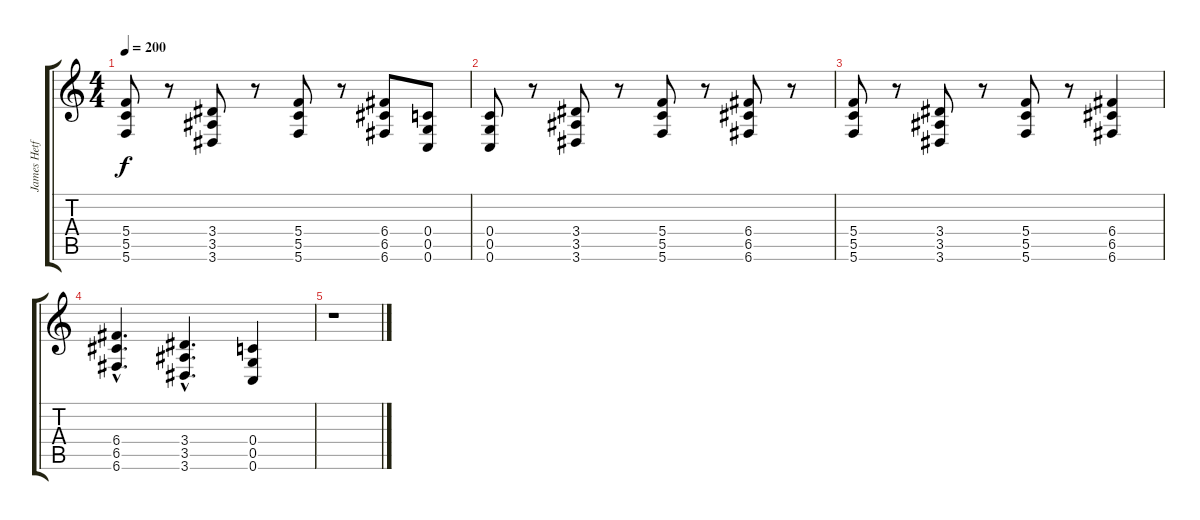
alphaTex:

\track ("James Hetfield" "James Hetf") {instrument distortionguitar}
\staff {score tabs}
\tuning (D4 A3 F3 C3 G2 C2) {hide}
\ts (4 4)
\tempo 200
\clef g2
\ks c
(5.4 5.5 5.6).8{dy f} r.8 (3.4 3.5 3.6).8 r.8 (5.4 5.5 5.6).8 r.8 (6.4 6.5 6.6).8 (0.4 0.5 0.6).8 |
(0.4 0.5 0.6).8 r.8 (3.4 3.5 3.6).8 r.8 (5.4 5.5 5.6).8 r.8 (6.4 6.5 6.6).8 r.8 |
(5.4 5.5 5.6).8 r.8 (3.4 3.5 3.6).8 r.8 (5.4 5.5 5.6).8 r.8 (6.4 6.5 6.6).4 |
(6.4{hac} 6.5{hac} 6.6{hac}).4{d} (3.4{hac} 3.5{hac} 3.6{hac}).4{d} (0.4 0.5 0.6).4 |
r.1
